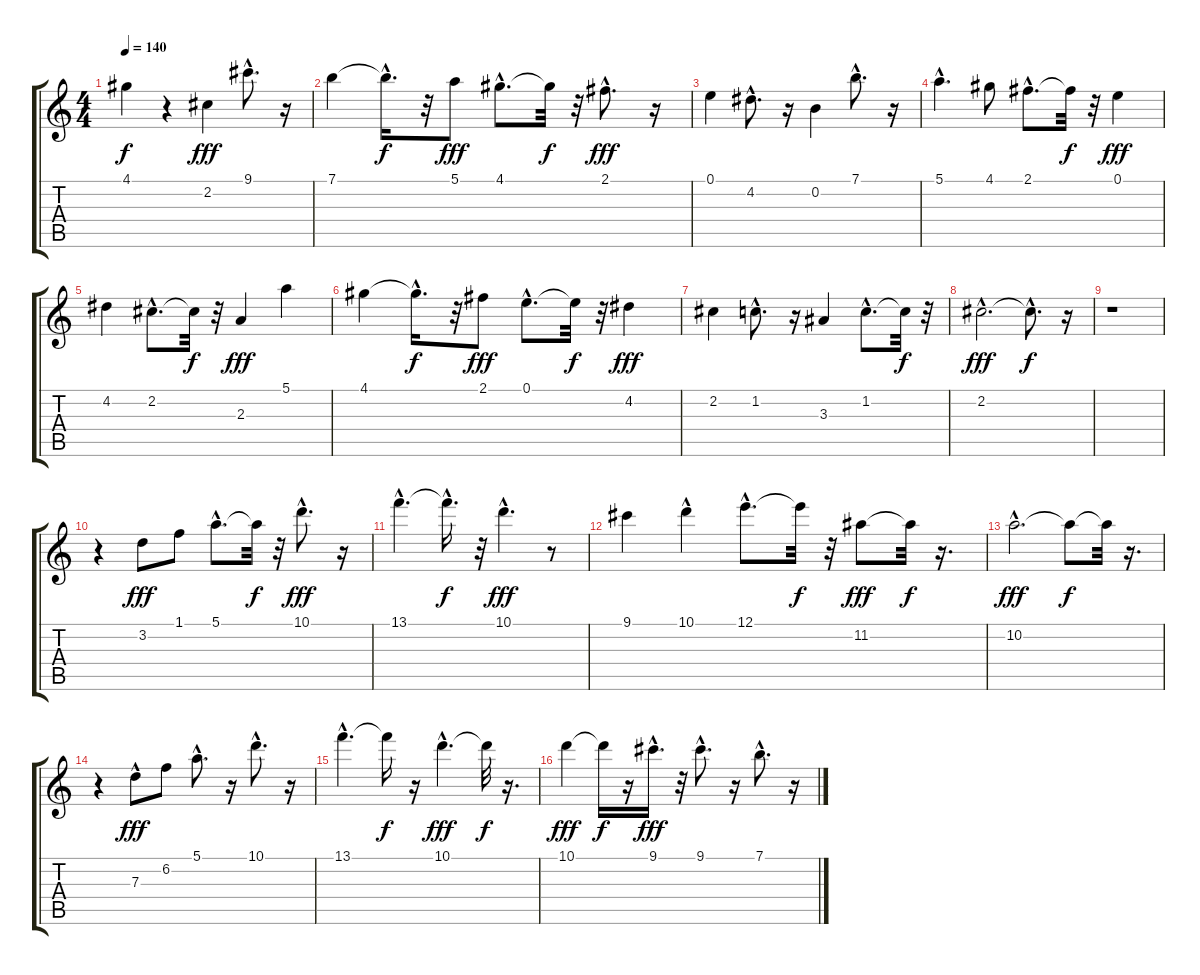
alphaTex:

\track "" {instrument electricbasspick}
\staff {score tabs}
\tuning (E4 B3 G3 D3 A2 E2) {hide}
\ts (4 4)
\tempo 140
\clef g2
\ks c
4.1{t}.4{dy f} r.4 2.2.4{dy fff} 9.1{hac}.8{d} r.16 |
7.1.4 7.1{hac t}.16{d dy f} r.32 5.1.8{dy fff} 4.1{hac}.8{d} 4.1{t}.32{dy f} r.32 2.1{hac}.8{d dy fff} r.16 |
0.1.4 4.2{hac}.8{d} r.16 0.2.4 7.1{hac}.8{d} r.16 |
5.1{hac}.4{d} 4.1.8 2.1{hac}.8{d} 2.1{t}.32{dy f} r.32 0.1.4{dy fff} |
4.2.4 2.2{hac}.8{d} 2.2{t}.32{dy f} r.32 2.3.4{dy fff} 5.1.4 |
4.1.4 4.1{hac t}.16{d dy f} r.32 2.1.8{dy fff} 0.1{hac}.8{d} 0.1{t}.32{dy f} r.32 4.2.4{dy fff} |
2.2.4 1.2{hac}.8{d} r.16 3.3.4 1.2{hac}.8{d} 1.2{t}.32{dy f} r.32 |
2.2{hac}.2{d dy fff} 2.2{hac t}.8{d dy f} r.16 |
r.1 |
r.4 3.2.8{dy fff} 1.1.8 5.1{hac}.8{d} 5.1{t}.32{dy f} r.32 10.1{hac}.8{d dy fff} r.16 |
13.1{hac}.4{d} 13.1{hac t}.16{d dy f} r.32 10.1{hac}.4{d dy fff} r.8 |
9.1.4 10.1{hac}.4 12.1{hac}.8{d} 12.1{t}.32{dy f} r.32 11.2.8{dy fff} 11.2{t}.32{dy f} r.16{d} |
10.2{hac}.2{d dy fff} 10.2{t}.8{dy f} 10.2{t}.32 r.16{d} |
r.4 7.3{hac}.8{dy fff} 6.2.8 5.1{hac}.8{d} r.16 10.1{hac}.8{d} r.16 |
13.1{hac}.4{d} 13.1{t}.16{dy f} r.16 10.1{hac}.4{d dy fff} 10.1{t}.32{dy f} r.16{d} |
10.1.4{dy fff} 10.1{t}.16{dy f} r.16 9.1{hac}.16{d dy fff} r.32 9.1{hac}.8{d} r.16 7.1{hac}.8{d} r.16
